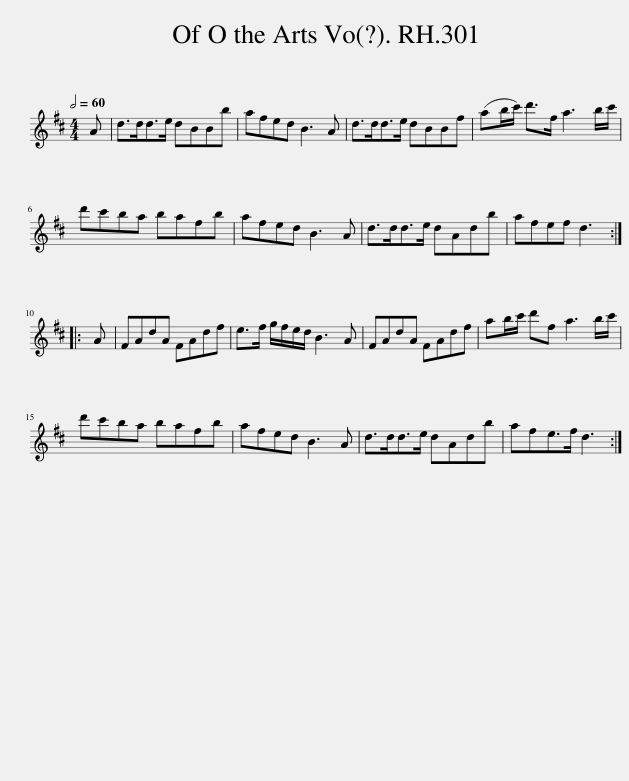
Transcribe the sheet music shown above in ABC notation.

X:1
L:1/8
Q:1/2=60
M:4/4
I:linebreak $
K:D
V:1 treble
V:1
 A | d>dd>e dBBb | afed B3 A | d>dd>e dBBf | (ab/c'/) d'>f a3 b/c'/ |$ %5
 d'c'ba bafb | afed B3 A | d>dd>e dAdb | afef d3 ::$ A | %10
 FAdA FAdf | e>f g/f/e/d/ B3 A | FAdA FAdf | ab/c'/ d'f a3 b/c'/ |$ d'c'ba bafb | %15
 afed B3 A | d>dd>e dAdb | afe>f d3 :| %18
